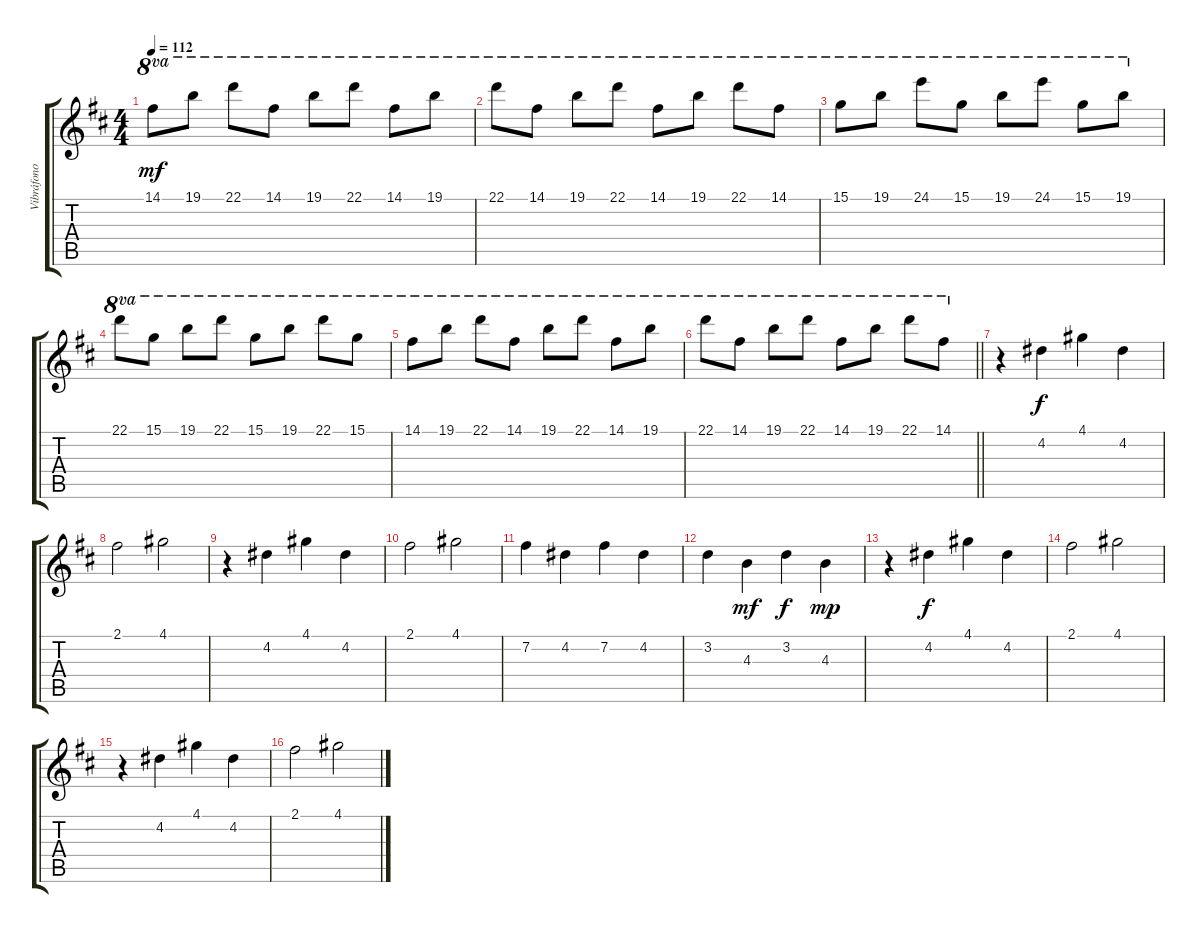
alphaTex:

\track ("Vibráfono" "Vibráfono") {instrument vibraphone}
\staff {score tabs}
\tuning (E5 B4 G4 D4 A3 E3) {hide}
\ts (4 4)
\tempo 112
\clef g2
\ks d
14.1.8{ot 8va dy mf} 19.1.8{ot 8va} 22.1.8{ot 8va} 14.1.8{ot 8va} 19.1.8{ot 8va} 22.1.8{ot 8va} 14.1.8{ot 8va} 19.1.8{ot 8va} |
22.1.8{ot 8va} 14.1.8{ot 8va} 19.1.8{ot 8va} 22.1.8{ot 8va} 14.1.8{ot 8va} 19.1.8{ot 8va} 22.1.8{ot 8va} 14.1.8{ot 8va} |
15.1.8{ot 8va} 19.1.8{ot 8va} 24.1.8{ot 8va} 15.1.8{ot 8va} 19.1.8{ot 8va} 24.1.8{ot 8va} 15.1.8{ot 8va} 19.1.8{ot 8va} |
22.1.8{ot 8va} 15.1.8{ot 8va} 19.1.8{ot 8va} 22.1.8{ot 8va} 15.1.8{ot 8va} 19.1.8{ot 8va} 22.1.8{ot 8va} 15.1.8{ot 8va} |
14.1.8{ot 8va} 19.1.8{ot 8va} 22.1.8{ot 8va} 14.1.8{ot 8va} 19.1.8{ot 8va} 22.1.8{ot 8va} 14.1.8{ot 8va} 19.1.8{ot 8va} |
\barLineRight lightlight
22.1.8{ot 8va} 14.1.8{ot 8va} 19.1.8{ot 8va} 22.1.8{ot 8va} 14.1.8{ot 8va} 19.1.8{ot 8va} 22.1.8{ot 8va} 14.1.8{ot 8va} |
r.4 4.2.4{dy f} 4.1.4 4.2.4 |
2.1.2 4.1.2 |
r.4 4.2.4 4.1.4 4.2.4 |
2.1.2 4.1.2 |
7.2.4 4.2.4 7.2.4 4.2.4 |
3.2.4 4.3.4{dy mf} 3.2.4{dy f} 4.3.4{dy mp} |
r.4 4.2.4{dy f} 4.1.4 4.2.4 |
2.1.2 4.1.2 |
r.4 4.2.4 4.1.4 4.2.4 |
2.1.2 4.1.2
